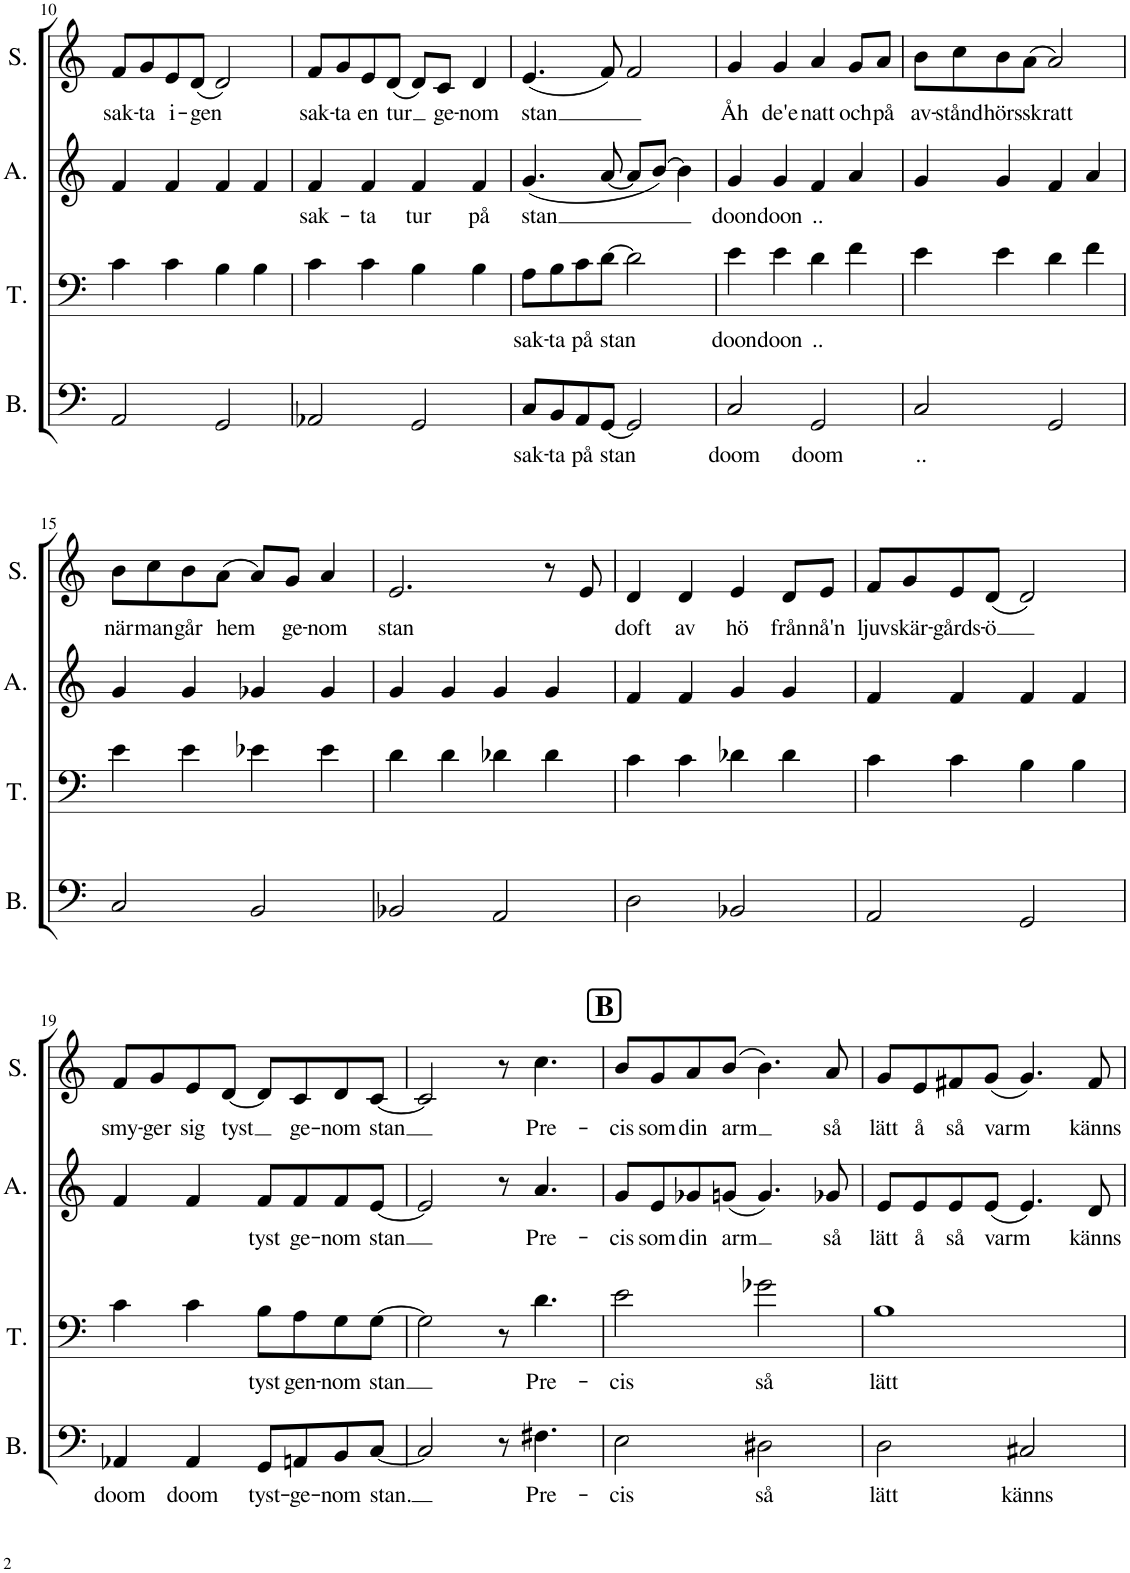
**kern	**text	**kern	**text	**kern	**text	**kern	**text
*part4	*part4	*part3	*part3	*part2	*part2	*part1	*part1
*staff4	*staff4	*staff3	*staff3	*staff2	*staff2	*staff1	*staff1
*I"Bass	*	*I"Tenor	*	*I"Alto	*	*I"Soprano	*
*I'B.	*	*I'T.	*	*I'A.	*	*I'S.	*
!!LO:PB:g=z
*clefF4	*	*clefF4	*	*clefG2	*	*clefG2	*
*k[]	*	*k[]	*	*k[]	*	*k[]	*
*M4/4	*	*M4/4	*	*M4/4	*	*M4/4	*
=10	=10	=10	=10	=10	=10	=10	=10
!	!	!	!	!	!	!	!LO:LY:b
2AA/	.	4c\	.	4f/	.	8f/L	sak-
!	!	!	!	!	!	!	!LO:LY:b
.	.	.	.	.	.	8g/	-ta
!	!	!	!	!	!	!	!LO:LY:b
.	.	4c\	.	4f/	.	8e/	i-
!	!	!	!	!	!	!	!LO:LY:b
.	.	.	.	.	.	(8d/J	-gen
2GG/	.	4B\	.	4f/	.	2d/)	.
.	.	4B\	.	4f/	.	.	.
=11	=11	=11	=11	=11	=11	=11	=11
!	!	!	!	!	!LO:LY:b	!	!LO:LY:b
2AA-X/	.	4c\	.	4f/	sak-	8f/L	sak-
!	!	!	!	!	!	!	!LO:LY:b
.	.	.	.	.	.	8g/	-ta
!	!	!	!	!	!LO:LY:b	!	!LO:LY:b
.	.	4c\	.	4f/	-ta	8e/	en
!	!	!	!	!	!	!	!LO:LY:b
.	.	.	.	.	.	(8d/J	tur
!	!	!	!	!	!LO:LY:b	!	!
2GG/	.	4B\	.	4f/	tur	8d/L)	.
!	!	!	!	!	!	!	!LO:LY:b
.	.	.	.	.	.	8c/J	ge-
!	!	!	!	!	!LO:LY:b	!	!LO:LY:b
.	.	4B\	.	4f/	på	4d/	-nom
=12	=12	=12	=12	=12	=12	=12	=12
!	!LO:LY:b	!	!LO:LY:b	!	!LO:LY:b	!	!LO:LY:b
8C/L	sak-	8A\L	sak-	(4.g/	stan	(4.e/	stan
!	!LO:LY:b	!	!LO:LY:b	!	!	!	!
8BB/	-ta	8B\	-ta	.	.	.	.
!	!LO:LY:b	!	!LO:LY:b	!	!	!	!
8AA/	på	8c\	på	.	.	.	.
!	!LO:LY:b	!	!LO:LY:b	!	!	!	!
[8GG/J	stan	[8d\J	stan	[8a/	.	8f/)	.
2GG/]	.	2d\]	.	8a/L]	.	2f/	.
.	.	.	.	[8b/J)	.	.	.
.	.	.	.	4b\]	.	.	.
=13	=13	=13	=13	=13	=13	=13	=13
!	!LO:LY:b	!	!LO:LY:b	!	!LO:LY:b	!	!LO:LY:b
2C/	doom	4e\	doon	4g/	doon	4g/	Åh
!	!	!	!LO:LY:b	!	!LO:LY:b	!	!LO:LY:b
.	.	4e\	doon	4g/	doon	4g/	de'e
!	!LO:LY:b	!	!LO:LY:b	!	!LO:LY:b	!	!LO:LY:b
2GG/	doom	4d\	..	4f/	..	4a/	natt
!	!	!	!	!	!	!	!LO:LY:b
.	.	4f\	.	4a/	.	8g/L	och
!	!	!	!	!	!	!	!LO:LY:b
.	.	.	.	.	.	8a/J	på
=14	=14	=14	=14	=14	=14	=14	=14
!	!LO:LY:b	!	!	!	!	!	!LO:LY:b
2C/	..	4e\	.	4g/	.	8b\L	av-
!	!	!	!	!	!	!	!LO:LY:b
.	.	.	.	.	.	8cc\	-stånd
!	!	!	!	!	!	!	!LO:LY:b
.	.	4e\	.	4g/	.	8b\	hörs
!	!	!	!	!	!	!	!LO:LY:b
.	.	.	.	.	.	(8a\J	skratt
2GG/	.	4d\	.	4f/	.	2a/)	.
.	.	4f\	.	4a/	.	.	.
!!LO:LB:g=z
=15	=15	=15	=15	=15	=15	=15	=15
!	!	!	!	!	!	!	!LO:LY:b
2C/	.	4e\	.	4g/	.	8b\L	när
!	!	!	!	!	!	!	!LO:LY:b
.	.	.	.	.	.	8cc\	man
!	!	!	!	!	!	!	!LO:LY:b
.	.	4e\	.	4g/	.	8b\	går
!	!	!	!	!	!	!	!LO:LY:b
.	.	.	.	.	.	(8a\J	hem
2BB/	.	4e-X\	.	4g-X/	.	8a/L)	.
!	!	!	!	!	!	!	!LO:LY:b
.	.	.	.	.	.	8g/J	ge-
!	!	!	!	!	!	!	!LO:LY:b
.	.	4e-\	.	4g-/	.	4a/	-nom
=16	=16	=16	=16	=16	=16	=16	=16
!	!	!	!	!	!	!	!LO:LY:b
2BB-X/	.	4d\	.	4g/	.	2.e/	stan
.	.	4d\	.	4g/	.	.	.
2AA/	.	4d-X\	.	4g/	.	.	.
.	.	4d-\	.	4g/	.	8r	.
.	.	.	.	.	.	8e/	.
=17	=17	=17	=17	=17	=17	=17	=17
!	!	!	!	!	!	!	!LO:LY:b
2D\	.	4c\	.	4f/	.	4d/	doft
!	!	!	!	!	!	!	!LO:LY:b
.	.	4c\	.	4f/	.	4d/	av
!	!	!	!	!	!	!	!LO:LY:b
2BB-X/	.	4d-X\	.	4g/	.	4e/	hö
!	!	!	!	!	!	!	!LO:LY:b
.	.	4d-\	.	4g/	.	8d/L	från
!	!	!	!	!	!	!	!LO:LY:b
.	.	.	.	.	.	8e/J	nå'n
=18	=18	=18	=18	=18	=18	=18	=18
!	!	!	!	!	!	!	!LO:LY:b
2AA/	.	4c\	.	4f/	.	8f/L	ljuv
!	!	!	!	!	!	!	!LO:LY:b
.	.	.	.	.	.	8g/	skär-
!	!	!	!	!	!	!	!LO:LY:b
.	.	4c\	.	4f/	.	8e/	-gårds-
!	!	!	!	!	!	!	!LO:LY:b
.	.	.	.	.	.	(8d/J	-ö
2GG/	.	4B\	.	4f/	.	2d/)	.
.	.	4B\	.	4f/	.	.	.
!!LO:LB:g=z
=19	=19	=19	=19	=19	=19	=19	=19
!	!LO:LY:b	!	!	!	!	!	!LO:LY:b
4AA-X/	doom	4c\	.	4f/	.	8f/L	smy-
!	!	!	!	!	!	!	!LO:LY:b
.	.	.	.	.	.	8g/	-ger
!	!LO:LY:b	!	!	!	!	!	!LO:LY:b
4AA-/	doom	4c\	.	4f/	.	8e/	sig
!	!	!	!	!	!	!	!LO:LY:b
.	.	.	.	.	.	[8d/J	tyst
!	!LO:LY:b	!	!LO:LY:b	!	!LO:LY:b	!	!
8GG/L	tyst-	8B\L	tyst	8f/L	tyst	8d/L]	.
!	!LO:LY:b	!	!LO:LY:b	!	!LO:LY:b	!	!LO:LY:b
8AAn/	-ge-	8A\	gen-	8f/	ge-	8c/	ge-
!	!LO:LY:b	!	!LO:LY:b	!	!LO:LY:b	!	!LO:LY:b
8BB/	-nom	8G\	-nom	8f/	-nom	8d/	-nom
!	!LO:LY:b	!	!LO:LY:b	!	!LO:LY:b	!	!LO:LY:b
[8C/J	stan.	[8G\J	stan	[8e/J	stan	[8c/J	stan
=20	=20	=20	=20	=20	=20	=20	=20
2C/]	.	2G\]	.	2e/]	.	2c/]	.
8r	.	8r	.	8r	.	8r	.
!	!LO:LY:b	!	!LO:LY:b	!	!LO:LY:b	!	!LO:LY:b
4.F#X\	Pre-	4.d\	Pre-	4.a/	Pre-	4.cc\	Pre-
!!LO:REH:place=s1:a:B:cj:fs=14:t=B
=21	=21	=21	=21	=21	=21	=21	=21
!	!LO:LY:b	!	!LO:LY:b	!	!LO:LY:b	!	!LO:LY:b
2E\	-cis	2e\	-cis	8g/L	-cis	8b/L	-cis
!	!	!	!	!	!LO:LY:b	!	!LO:LY:b
.	.	.	.	8e/	som	8g/	som
!	!	!	!	!	!LO:LY:b	!	!LO:LY:b
.	.	.	.	8g-X/	din	8a/	din
!	!	!	!	!	!LO:LY:b	!	!LO:LY:b
.	.	.	.	(8gn/J	arm	(8b/J	arm
!	!LO:LY:b	!	!LO:LY:b	!	!	!	!
2D#X\	så	2g-X\	så	4.g/)	.	4.b\)	.
!	!	!	!	!	!LO:LY:b	!	!LO:LY:b
.	.	.	.	8g-X/	så	8a/	så
=22	=22	=22	=22	=22	=22	=22	=22
!	!LO:LY:b	!	!LO:LY:b	!	!LO:LY:b	!	!LO:LY:b
2D\	lätt	1B	lätt	8e/L	lätt	8g/L	lätt
!	!	!	!	!	!LO:LY:b	!	!LO:LY:b
.	.	.	.	8e/	å	8e/	å
!	!	!	!	!	!LO:LY:b	!	!LO:LY:b
.	.	.	.	8e/	så	8f#X/	så
!	!	!	!	!	!LO:LY:b	!	!LO:LY:b
.	.	.	.	(8e/J	varm	(8g/J	varm
!	!LO:LY:b	!	!	!	!	!	!
2C#X/	känns	.	.	4.e/)	.	4.g/)	.
!	!	!	!	!	!LO:LY:b	!	!LO:LY:b
.	.	.	.	8d/	känns	8f#/	känns
=	=	=	=	=	=	=	=
*-	*-	*-	*-	*-	*-	*-	*-
